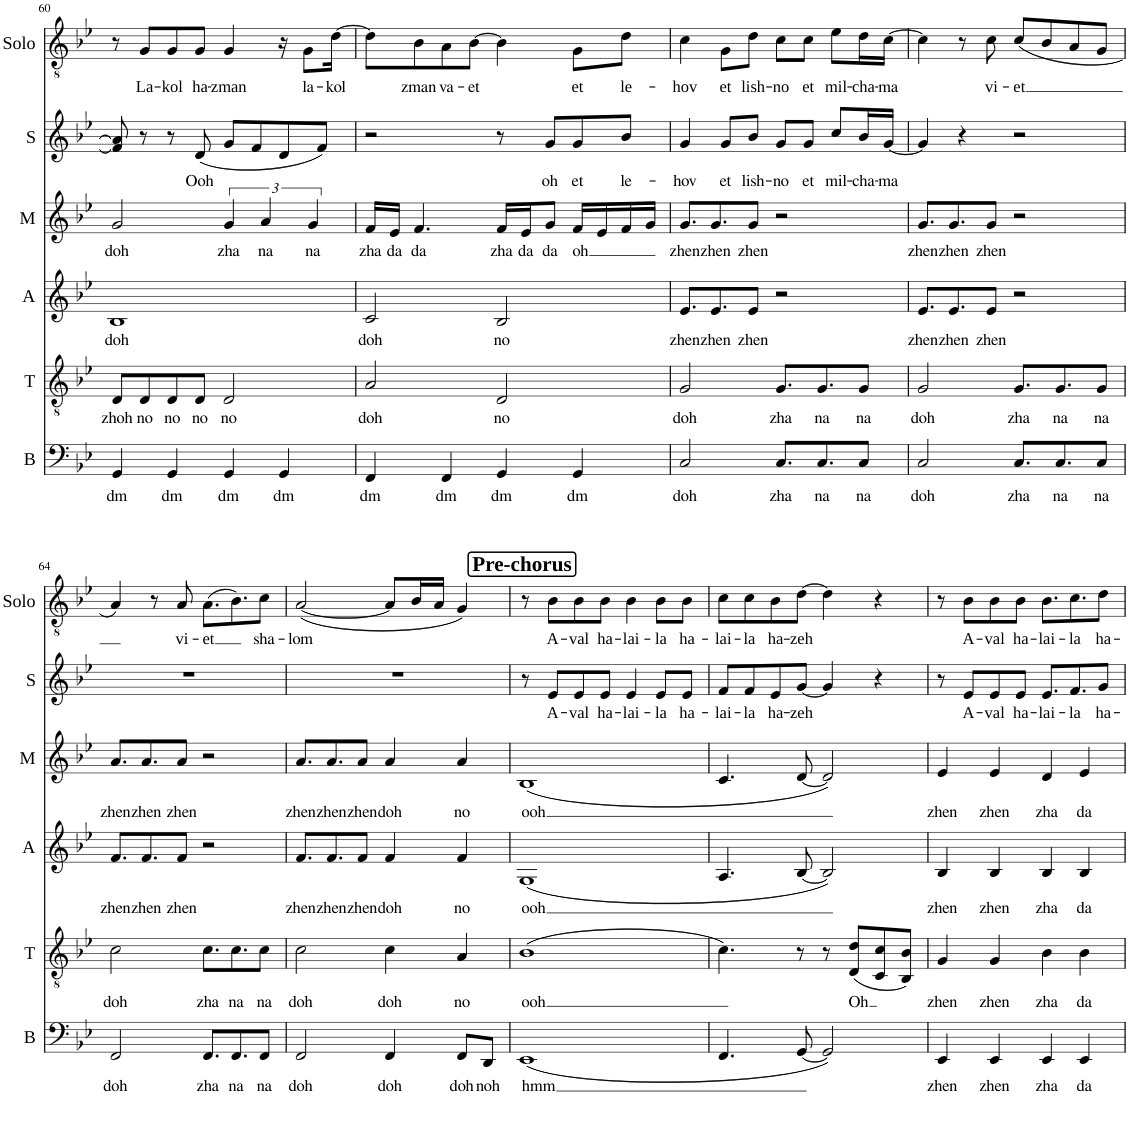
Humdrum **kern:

**kern	**text	**kern	**text	**kern	**text	**kern	**text	**kern	**text	**kern	**text
*part6	*part6	*part5	*part5	*part4	*part4	*part3	*part3	*part2	*part2	*part1	*part1
*staff6	*staff6	*staff5	*staff5	*staff4	*staff4	*staff3	*staff3	*staff2	*staff2	*staff1	*staff1
*I"Bass	*	*I"Tenor	*	*I"Alto	*	*I"Mezzo	*	*I"Soprano	*	*I"Solo	*
*I'B	*	*I'T	*	*I'A	*	*I'M	*	*I'S	*	*I'Solo	*
!!LO:PB:g=z
*clefF4	*	*clefGv2	*	*clefG2	*	*clefG2	*	*clefG2	*	*clefGv2	*
*k[b-e-]	*	*k[b-e-]	*	*k[b-e-]	*	*k[b-e-]	*	*k[b-e-]	*	*k[b-e-]	*
*M4/4	*	*M4/4	*	*M4/4	*	*M4/4	*	*M4/4	*	*M4/4	*
=60	=60	=60	=60	=60	=60	=60	=60	=60	=60	=60	=60
!	!LO:LY:b	!	!LO:LY:b	!	!LO:LY:b	!	!LO:LY:b	!	!	!	!
4GG/	dm	8D/L	zhoh	1B-	doh	2g/	doh	8f/] 8a/]	.	8r	.
!	!	!	!LO:LY:b	!	!	!	!	!	!	!	!LO:LY:b
.	.	8D/	no	.	.	.	.	8r	.	8G/L	La-
!	!LO:LY:b	!	!LO:LY:b	!	!	!	!	!	!	!	!LO:LY:b
4GG/	dm	8D/	no	.	.	.	.	8r	.	8G/	-kol
!	!	!	!LO:LY:b	!	!	!	!	!	!LO:LY:b	!	!LO:LY:b
.	.	8D/J	no	.	.	.	.	(8d/	Ooh	8G/J	ha-
!	!LO:LY:b	!	!LO:LY:b	!	!	!	!LO:LY:b	!	!	!	!LO:LY:b
4GG/	dm	2D/	no	.	.	6g/	zha	8g/L	.	4G/	-zman
.	.	.	.	.	.	.	.	8f/	.	.	.
!	!	!	!	!	!	!	!LO:LY:b	!	!	!	!
.	.	.	.	.	.	6a/	na	.	.	.	.
!	!LO:LY:b	!	!	!	!	!	!	!	!	!	!
4GG/	dm	.	.	.	.	.	.	8d/	.	16r	.
!	!	!	!	!	!	!	!	!	!	!	!LO:LY:b
.	.	.	.	.	.	.	.	.	.	8G\L	la-
!	!	!	!	!	!	!	!LO:LY:b	!	!	!	!
.	.	.	.	.	.	6g/	na	.	.	.	.
.	.	.	.	.	.	.	.	8f/J)	.	.	.
!	!	!	!	!	!	!	!	!	!	!	!LO:LY:b
.	.	.	.	.	.	.	.	.	.	[16d\Jk	-kol
=61	=61	=61	=61	=61	=61	=61	=61	=61	=61	=61	=61
!	!LO:LY:b	!	!LO:LY:b	!	!LO:LY:b	!	!LO:LY:b	!	!	!	!
4FF/	dm	2A/	doh	2c/	doh	16f/LL	zha	2r	.	8d\L]	.
!	!	!	!	!	!	!	!LO:LY:b	!	!	!	!
.	.	.	.	.	.	16e-/JJ	da	.	.	.	.
!	!	!	!	!	!	!	!LO:LY:b	!	!	!	!LO:LY:b
.	.	.	.	.	.	4.f/	da	.	.	8B-\	zman
!	!LO:LY:b	!	!	!	!	!	!	!	!	!	!LO:LY:b
4FF/	dm	.	.	.	.	.	.	.	.	8A\	va-
!	!	!	!	!	!	!	!	!	!	!	!LO:LY:b
.	.	.	.	.	.	.	.	.	.	[8B-\J	-et
!	!LO:LY:b	!	!LO:LY:b	!	!LO:LY:b	!	!LO:LY:b	!	!	!	!
4GG/	dm	2D/	no	2B-/	no	16f/LL	zha	8r	.	4B-\]	.
!	!	!	!	!	!	!	!LO:LY:b	!	!	!	!
.	.	.	.	.	.	16e-/J	da	.	.	.	.
!	!	!	!	!	!	!	!LO:LY:b	!	!LO:LY:b	!	!
.	.	.	.	.	.	8g/J	da	8g/L	oh	.	.
!	!LO:LY:b	!	!	!	!	!	!LO:LY:b	!	!LO:LY:b	!	!LO:LY:b
4GG/	dm	.	.	.	.	16f/LL	oh	8g/	et	8G\L	et
.	.	.	.	.	.	16e-/	.	.	.	.	.
!	!	!	!	!	!	!	!	!	!LO:LY:b	!	!LO:LY:b
.	.	.	.	.	.	16f/	.	8b-/J	le-	8d\J	le-
.	.	.	.	.	.	16g/JJ	.	.	.	.	.
=62	=62	=62	=62	=62	=62	=62	=62	=62	=62	=62	=62
!	!LO:LY:b	!	!LO:LY:b	!	!LO:LY:b	!	!LO:LY:b	!	!LO:LY:b	!	!LO:LY:b
2C/	doh	2G/	doh	8.e-/L	zhen	8.g/L	zhen	4g/	-hov	4c\	-hov
!	!	!	!	!	!LO:LY:b	!	!LO:LY:b	!	!	!	!
.	.	.	.	8.e-/	zhen	8.g/	zhen	.	.	.	.
!	!	!	!	!	!	!	!	!	!LO:LY:b	!	!LO:LY:b
.	.	.	.	.	.	.	.	8g/L	et	8G\L	et
!	!	!	!	!	!LO:LY:b	!	!LO:LY:b	!	!LO:LY:b	!	!LO:LY:b
.	.	.	.	8e-/J	zhen	8g/J	zhen	8b-/J	lish-	8d\J	lish-
!	!LO:LY:b	!	!LO:LY:b	!	!	!	!	!	!LO:LY:b	!	!LO:LY:b
8.C/L	zha	8.G/L	zha	2r	.	2r	.	8g/L	-no	8c\L	-no
!	!	!	!	!	!	!	!	!	!LO:LY:b	!	!LO:LY:b
.	.	.	.	.	.	.	.	8g/J	et	8c\J	et
!	!LO:LY:b	!	!LO:LY:b	!	!	!	!	!	!	!	!
8.C/	na	8.G/	na	.	.	.	.	.	.	.	.
!	!	!	!	!	!	!	!	!	!LO:LY:b	!	!LO:LY:b
.	.	.	.	.	.	.	.	8cc/L	mil-	8e-\L	mil-
!	!LO:LY:b	!	!LO:LY:b	!	!	!	!	!	!LO:LY:b	!	!LO:LY:b
8C/J	na	8G/J	na	.	.	.	.	16b-/L	-cha-	16d\L	-cha-
!	!	!	!	!	!	!	!	!	!LO:LY:b	!	!LO:LY:b
.	.	.	.	.	.	.	.	[16g/JJ	-ma	[16c\JJ	-ma
=63	=63	=63	=63	=63	=63	=63	=63	=63	=63	=63	=63
!	!LO:LY:b	!	!LO:LY:b	!	!LO:LY:b	!	!LO:LY:b	!	!	!	!
2C/	doh	2G/	doh	8.e-/L	zhen	8.g/L	zhen	4g/]	.	4c\]	.
!	!	!	!	!	!LO:LY:b	!	!LO:LY:b	!	!	!	!
.	.	.	.	8.e-/	zhen	8.g/	zhen	.	.	.	.
.	.	.	.	.	.	.	.	4r	.	8r	.
!	!	!	!	!	!LO:LY:b	!	!LO:LY:b	!	!	!	!LO:LY:b
.	.	.	.	8e-/J	zhen	8g/J	zhen	.	.	8c\	vi-
!	!LO:LY:b	!	!LO:LY:b	!	!	!	!	!	!	!	!LO:LY:b
8.C/L	zha	8.G/L	zha	2r	.	2r	.	2r	.	(8c/L	-et
.	.	.	.	.	.	.	.	.	.	8B-/	.
!	!LO:LY:b	!	!LO:LY:b	!	!	!	!	!	!	!	!
8.C/	na	8.G/	na	.	.	.	.	.	.	.	.
.	.	.	.	.	.	.	.	.	.	8A/	.
!	!LO:LY:b	!	!LO:LY:b	!	!	!	!	!	!	!	!
8C/J	na	8G/J	na	.	.	.	.	.	.	8G/J	.
!!LO:LB:g=z
=64	=64	=64	=64	=64	=64	=64	=64	=64	=64	=64	=64
!	!LO:LY:b	!	!LO:LY:b	!	!LO:LY:b	!	!LO:LY:b	!	!	!	!
2FF/	doh	2c\	doh	8.f/L	zhen	8.a/L	zhen	1r	.	4A/)	.
!	!	!	!	!	!LO:LY:b	!	!LO:LY:b	!	!	!	!
.	.	.	.	8.f/	zhen	8.a/	zhen	.	.	.	.
.	.	.	.	.	.	.	.	.	.	8r	.
!	!	!	!	!	!LO:LY:b	!	!LO:LY:b	!	!	!	!LO:LY:b
.	.	.	.	8f/J	zhen	8a/J	zhen	.	.	8A/	vi-
!	!LO:LY:b	!	!LO:LY:b	!	!	!	!	!	!	!	!LO:LY:b
8.FF/L	zha	8.c\L	zha	2r	.	2r	.	.	.	(8.A\L	-et
!	!LO:LY:b	!	!LO:LY:b	!	!	!	!	!	!	!	!
8.FF/	na	8.c\	na	.	.	.	.	.	.	8.B-\)	.
!	!LO:LY:b	!	!LO:LY:b	!	!	!	!	!	!	!	!LO:LY:b
8FF/J	na	8c\J	na	.	.	.	.	.	.	8c\J	sha-
=65	=65	=65	=65	=65	=65	=65	=65	=65	=65	=65	=65
!	!LO:LY:b	!	!LO:LY:b	!	!LO:LY:b	!	!LO:LY:b	!	!	!	!LO:LY:b
2FF/	doh	2c\	doh	8.f/L	zhen	8.a/L	zhen	1r	.	([2A/	-lom
!	!	!	!	!	!LO:LY:b	!	!LO:LY:b	!	!	!	!
.	.	.	.	8.f/	zhen	8.a/	zhen	.	.	.	.
!	!	!	!	!	!LO:LY:b	!	!LO:LY:b	!	!	!	!
.	.	.	.	8f/J	zhen	8a/J	zhen	.	.	.	.
!	!LO:LY:b	!	!LO:LY:b	!	!LO:LY:b	!	!LO:LY:b	!	!	!	!
4FF/	doh	4c\	doh	4f/	doh	4a/	doh	.	.	8A/L]	.
.	.	.	.	.	.	.	.	.	.	16B-/L	.
.	.	.	.	.	.	.	.	.	.	16A/JJ	.
!	!LO:LY:b	!	!LO:LY:b	!	!LO:LY:b	!	!LO:LY:b	!	!	!	!
8FF/L	doh	4A/	no	4f/	no	4a/	no	.	.	4G/)	.
!	!LO:LY:b	!	!	!	!	!	!	!	!	!	!
8DD/J	noh	.	.	.	.	.	.	.	.	.	.
=66	=66	=66	=66	=66	=66	=66	=66	=66	=66	=66	=66
!	!	!	!	!	!	!	!	!	!	!LO:TX:a:B:t=Pre-chorus	!
!	!LO:LY:b	!	!LO:LY:b	!	!LO:LY:b	!	!LO:LY:b	!	!	!	!
(1EE-	hmm	(1B-	ooh	(1G	ooh	(1B-	ooh	8r	.	8r	.
!	!	!	!	!	!	!	!	!	!LO:LY:b	!	!LO:LY:b
.	.	.	.	.	.	.	.	8e-/L	A-	8B-\L	A-
!	!	!	!	!	!	!	!	!	!LO:LY:b	!	!LO:LY:b
.	.	.	.	.	.	.	.	8e-/	-val	8B-\	-val
!	!	!	!	!	!	!	!	!	!LO:LY:b	!	!LO:LY:b
.	.	.	.	.	.	.	.	8e-/J	ha-	8B-\J	ha-
!	!	!	!	!	!	!	!	!	!LO:LY:b	!	!LO:LY:b
.	.	.	.	.	.	.	.	4e-/	-lai-	4B-\	-lai-
!	!	!	!	!	!	!	!	!	!LO:LY:b	!	!LO:LY:b
.	.	.	.	.	.	.	.	8e-/L	-la	8B-\L	-la
!	!	!	!	!	!	!	!	!	!LO:LY:b	!	!LO:LY:b
.	.	.	.	.	.	.	.	8e-/J	ha-	8B-\J	ha-
=67	=67	=67	=67	=67	=67	=67	=67	=67	=67	=67	=67
!	!	!	!	!	!	!	!	!	!LO:LY:b	!	!LO:LY:b
4.FF/	.	4.c\)	.	4.A/	.	4.c/	.	8f/L	-lai-	8c\L	-lai-
!	!	!	!	!	!	!	!	!	!LO:LY:b	!	!LO:LY:b
.	.	.	.	.	.	.	.	8f/	-la	8c\	-la
!	!	!	!	!	!	!	!	!	!LO:LY:b	!	!LO:LY:b
.	.	.	.	.	.	.	.	8e-/	ha-	8B-\	ha-
!	!	!	!	!	!	!	!	!	!LO:LY:b	!	!LO:LY:b
[8GG/	.	8r	.	[8B-/	.	[8d/	.	[8g/J	-zeh	[8d\J	-zeh
2GG/])	.	8r	.	2B-/])	.	2d/])	.	4g/]	.	4d\]	.
!	!	!	!LO:LY:b	!	!	!	!	!	!	!	!
.	.	(8D/ 8d/L	Oh	.	.	.	.	.	.	.	.
.	.	8C/ 8c/	.	.	.	.	.	4r	.	4r	.
.	.	8BB-/ 8B-/J)	.	.	.	.	.	.	.	.	.
=68	=68	=68	=68	=68	=68	=68	=68	=68	=68	=68	=68
!	!LO:LY:b	!	!LO:LY:b	!	!LO:LY:b	!	!LO:LY:b	!	!	!	!
4EE-/	zhen	4G/	zhen	4B-/	zhen	4e-/	zhen	8r	.	8r	.
!	!	!	!	!	!	!	!	!	!LO:LY:b	!	!LO:LY:b
.	.	.	.	.	.	.	.	8e-/L	A-	8B-\L	A-
!	!LO:LY:b	!	!LO:LY:b	!	!LO:LY:b	!	!LO:LY:b	!	!LO:LY:b	!	!LO:LY:b
4EE-/	zhen	4G/	zhen	4B-/	zhen	4e-/	zhen	8e-/	-val	8B-\	-val
!	!	!	!	!	!	!	!	!	!LO:LY:b	!	!LO:LY:b
.	.	.	.	.	.	.	.	8e-/J	ha-	8B-\J	ha-
!	!LO:LY:b	!	!LO:LY:b	!	!LO:LY:b	!	!LO:LY:b	!	!LO:LY:b	!	!LO:LY:b
4EE-/	zha	4B-\	zha	4B-/	zha	4d/	zha	8.e-/L	-lai-	8.B-\L	-lai-
!	!	!	!	!	!	!	!	!	!LO:LY:b	!	!LO:LY:b
.	.	.	.	.	.	.	.	8.f/	-la	8.c\	-la
!	!LO:LY:b	!	!LO:LY:b	!	!LO:LY:b	!	!LO:LY:b	!	!	!	!
4EE-/	da	4B-\	da	4B-/	da	4e-/	da	.	.	.	.
!	!	!	!	!	!	!	!	!	!LO:LY:b	!	!LO:LY:b
.	.	.	.	.	.	.	.	8g/J	ha-	8d\J	ha-
=	=	=	=	=	=	=	=	=	=	=	=
*-	*-	*-	*-	*-	*-	*-	*-	*-	*-	*-	*-
